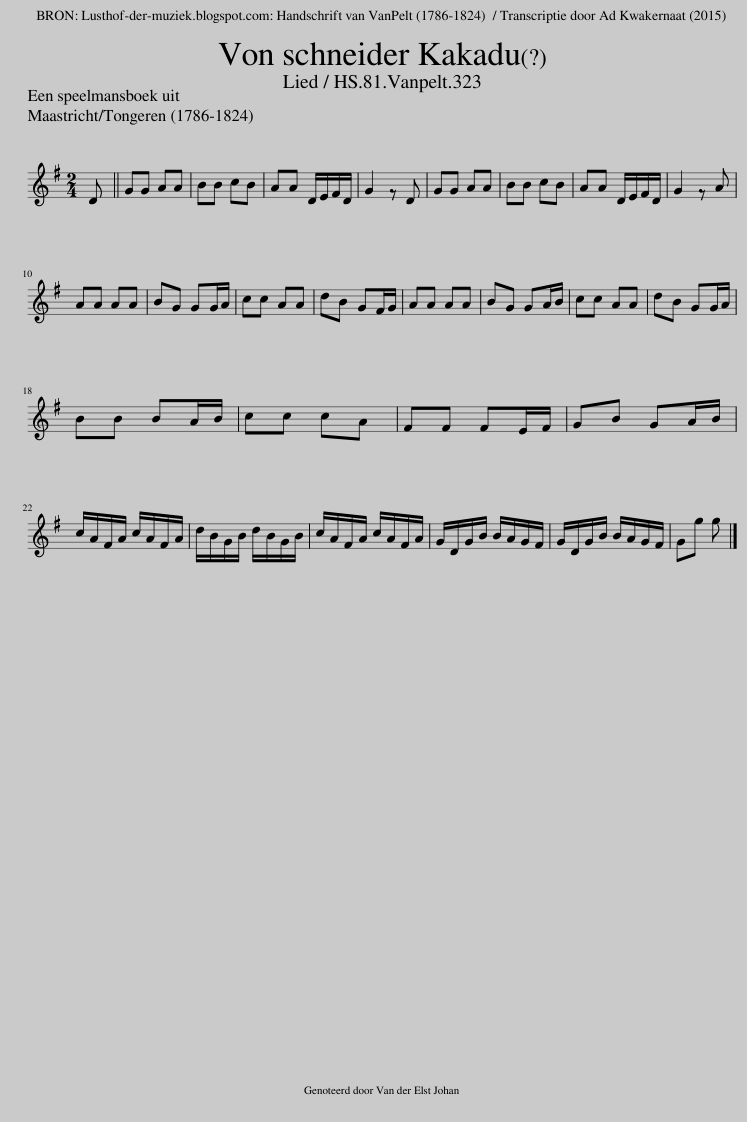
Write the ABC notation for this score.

X:1
L:1/8
Q:1/4=100
M:2/4
I:linebreak $
K:G
V:1 treble
V:1
 D || GG AA | BB cB | AA D/E/F/D/ | G2 z D | %5
 GG AA | BB cB | AA D/E/F/D/ | G2 z A |$ AA AA | %10
 BG GG/A/ | cc AA | dB GF/G/ | AA AA | BG GA/B/ | %15
 cc AA | dB GG/A/ |$ BB BA/B/ | cc cA | FF FE/F/ | %20
 GB GA/B/ |$ c/A/F/A/ c/A/F/A/ | d/B/G/B/ d/B/G/B/ | c/A/F/A/ c/A/F/A/ | G/D/G/B/ B/A/G/F/ | %25
 G/D/G/B/ B/A/G/F/ | Gg g |] %27
